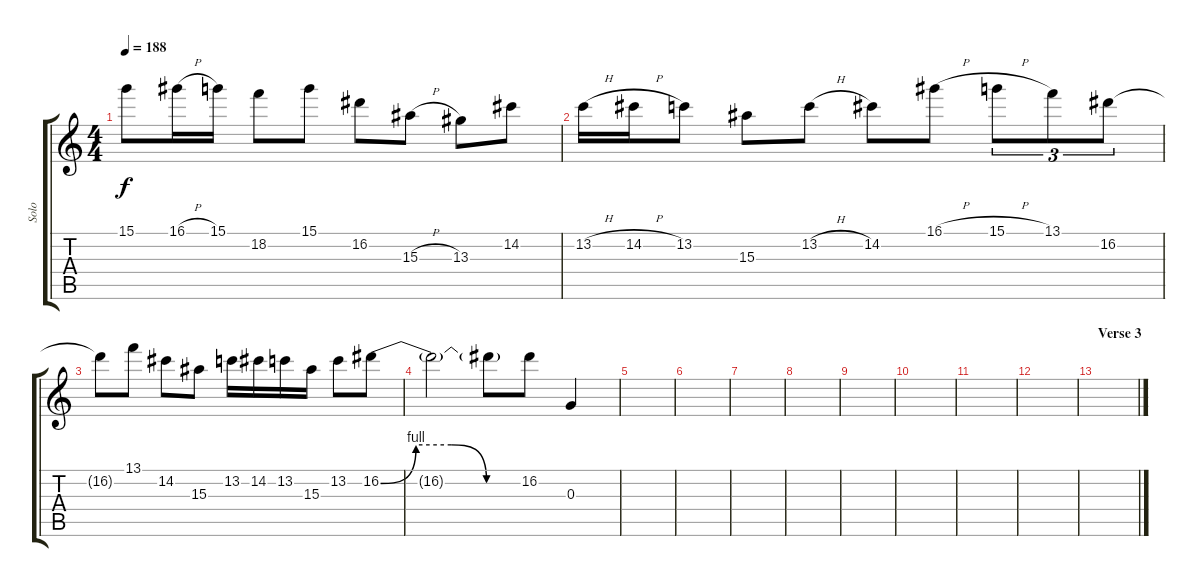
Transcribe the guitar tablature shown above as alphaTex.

\track ("Solo" "Solo") {instrument distortionguitar}
\staff {score tabs}
\tuning (E4 B3 G3 D3 A2 E2) {hide}
\ts (4 4)
\tempo 188
\clef g2
\ks c
15.1{t}.8{dy f} 16.1{h}.16 15.1.16 18.2.8 15.1.8 16.2.8 15.3{h}.8 13.3.8 14.2.8 |
13.2{h}.16 14.2{h}.16 13.2.8 15.3.8 13.2{h}.8 14.2.8 16.1{h}.8 15.1{h}.8{tu (3 2)} 13.1.8{tu (3 2)} 16.2.8{tu (3 2)} |
16.2{t}.8 13.1.8 14.2.8 15.3.8 13.2.16 14.2.16 13.2.16 15.3.16 13.2.8 16.2{be (custom 0 0 15 4 30 4 45 0 60 0)}.8 |
16.2{t}.2 16.2{t}.8 16.2.8 0.3.4 |
|
|
|
|
|
|
|
|
\section ("" "Verse 3")
